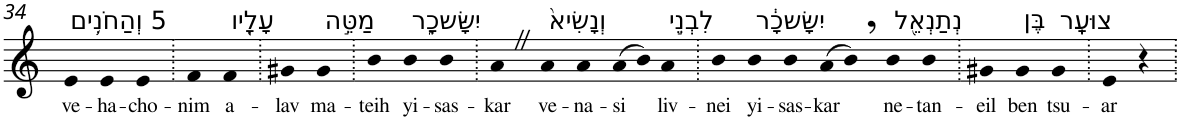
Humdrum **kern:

**kern	**text
*part1	*part1
*staff1	*staff1
*I"Piano	*
*I'Pno	*
!!LO:PB:g=z
*clefG2	*
*k[]	*
=34	=34
!LO:TX:a:t=5 וְהַחֹנִ֥ים	!
!	!LO:LY:b
4e	ve-
!	!LO:LY:b
4e	-ha-
!	!LO:LY:b
4e	-cho-
=35.	=35.
!	!LO:LY:b
4f	-nim
!LO:TX:a:t=עָלָ֖יו	!
!	!LO:LY:b
4f	a-
=36.	=36.
!	!LO:LY:b
4g#X	-lav
!LO:TX:a:t=מַטֵּ֣ה	!
!	!LO:LY:b
4g#	ma-
=37.	=37.
!	!LO:LY:b
4b	-teih
!LO:TX:a:t=יִשָּׂשכָ֑ר	!
!	!LO:LY:b
4b	yi-
!	!LO:LY:b
4b	-sas-
=38.	=38.
!	!LO:LY:b
4aZ	-kar
!LO:TX:a:t=וְנָשִׂיא֙	!
!	!LO:LY:b
4a	ve-
!	!LO:LY:b
4a	-na-
!	!LO:LY:b
(>8a	-si
8b)	.
!LO:TX:a:t=לִבְנֵ֣י	!
!	!LO:LY:b
4a	liv-
=39.	=39.
!	!LO:LY:b
4b	-nei
!LO:TX:a:t=יִשָּׂשכָ֔ר	!
!	!LO:LY:b
4b	yi-
!	!LO:LY:b
4b	-sas-
!	!LO:LY:b
(>8a	-kar
8b,)	.
!LO:TX:a:t=נְתַנְאֵ֖ל	!
!	!LO:LY:b
4b	ne-
!	!LO:LY:b
4b	-tan-
=40.	=40.
!	!LO:LY:b
4g#X	-eil
!LO:TX:a:t=בֶּן	!
!	!LO:LY:b
4g#	ben
!LO:TX:a:t=צוּעָֽר	!
!	!LO:LY:b
4g#	tsu-
=41.	=41.
!	!LO:LY:b
4e	-ar
4r	.
=.	=.
*-	*-
